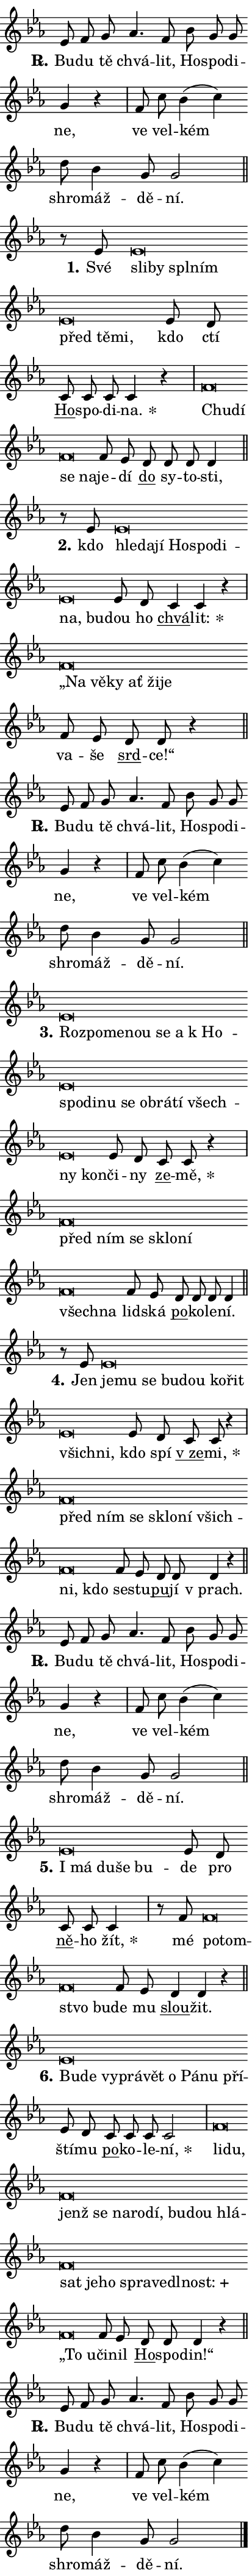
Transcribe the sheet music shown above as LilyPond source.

\version "2.24.0"
\header { tagline = "" }
\paper {
  indent = 0\cm
  top-margin = 0\cm
  right-margin = 0.13\cm % to fit lyric hyphens
  bottom-margin = 0\cm
  left-margin = 0\cm
  paper-width = 7\cm
  page-breaking = #ly:one-page-breaking
  system-system-spacing.basic-distance = #11
  score-system-spacing.basic-distance = #11
  ragged-last = ##f
}


%% Author: Thomas Morley
%% https://lists.gnu.org/archive/html/lilypond-user/2020-05/msg00002.html
#(define (line-position grob)
"Returns position of @var[grob} in current system:
   @code{'start}, if at first time-step
   @code{'end}, if at last time-step
   @code{'middle} otherwise
"
  (let* ((col (ly:item-get-column grob))
         (ln (ly:grob-object col 'left-neighbor))
         (rn (ly:grob-object col 'right-neighbor))
         (col-to-check-left (if (ly:grob? ln) ln col))
         (col-to-check-right (if (ly:grob? rn) rn col))
         (break-dir-left
           (and
             (ly:grob-property col-to-check-left 'non-musical #f)
             (ly:item-break-dir col-to-check-left)))
         (break-dir-right
           (and
             (ly:grob-property col-to-check-right 'non-musical #f)
             (ly:item-break-dir col-to-check-right))))
        (cond ((eqv? 1 break-dir-left) 'start)
              ((eqv? -1 break-dir-right) 'end)
              (else 'middle))))

#(define (tranparent-at-line-position vctor)
  (lambda (grob)
  "Relying on @code{line-position} select the relevant enry from @var{vctor}.
Used to determine transparency,"
    (case (line-position grob)
      ((end) (not (vector-ref vctor 0)))
      ((middle) (not (vector-ref vctor 1)))
      ((start) (not (vector-ref vctor 2))))))

noteHeadBreakVisibility =
#(define-music-function (break-visibility)(vector?)
"Makes @code{NoteHead}s transparent relying on @var{break-visibility}"
#{
  \override NoteHead.transparent =
    #(tranparent-at-line-position break-visibility)
#})

#(define delete-ledgers-for-transparent-note-heads
  (lambda (grob)
    "Reads whether a @code{NoteHead} is transparent.
If so this @code{NoteHead} is removed from @code{'note-heads} from
@var{grob}, which is supposed to be @code{LedgerLineSpanner}.
As a result ledgers are not printed for this @code{NoteHead}"
    (let* ((nhds-array (ly:grob-object grob 'note-heads))
           (nhds-list
             (if (ly:grob-array? nhds-array)
                 (ly:grob-array->list nhds-array)
                 '()))
           ;; Relies on the transparent-property being done before
           ;; Staff.LedgerLineSpanner.after-line-breaking is executed.
           ;; This is fragile ...
           (to-keep
             (remove
               (lambda (nhd)
                 (ly:grob-property nhd 'transparent #f))
               nhds-list)))
      ;; TODO find a better method to iterate over grob-arrays, similiar
      ;; to filter/remove etc for lists
      ;; For now rebuilt from scratch
      (set! (ly:grob-object grob 'note-heads)  '())
      (for-each
        (lambda (nhd)
          (ly:pointer-group-interface::add-grob grob 'note-heads nhd))
        to-keep))))

squashNotes = {
  \override NoteHead.X-extent = #'(-0.2 . 0.2)
  \override NoteHead.Y-extent = #'(-0.75 . 0)
  \override NoteHead.stencil =
    #(lambda (grob)
       (let ((pos (ly:grob-property grob 'staff-position)))
         (begin
           (if (< pos -7) (display "ERROR: Lower brevis then expected\n") (display ""))
           (if (<= pos -6) ly:text-interface::print ly:note-head::print))))
}
unSquashNotes = {
  \revert NoteHead.X-extent
  \revert NoteHead.Y-extent
  \revert NoteHead.stencil
}

hideNotes = \noteHeadBreakVisibility #begin-of-line-visible
unHideNotes = \noteHeadBreakVisibility #all-visible

% work-around for resetting accidentals
% https://lilypond.org/doc/v2.23/Documentation/notation/displaying-rhythms#unmetered-music
cadenzaMeasure = {
  \cadenzaOff
  \partial 1024 s1024
  \cadenzaOn
}

#(define-markup-command (accent layout props text) (markup?)
  "Underline accented syllable"
  (interpret-markup layout props
    #{\markup \override #'(offset . 4.3) \underline { #text }#}))

responsum = \markup \concat {
  "R" \hspace #-1.05 \path #0.1 #'((moveto 0 0.07) (lineto 0.9 0.8)) \hspace #0.05 "."
}

spaceSize = #0.6828661417322834 % exact space size for TeX Gyre Schola

\layout {
  \context {
    \Staff
    \remove "Time_signature_engraver"
    \override LedgerLineSpanner.after-line-breaking = #delete-ledgers-for-transparent-note-heads
  }
  \context {
    \Lyrics {
      \override LyricSpace.minimum-distance = \spaceSize
      \override LyricText.font-name = #"TeX Gyre Schola"
      \override LyricText.font-size = 1
      \override StanzaNumber.font-name = #"TeX Gyre Schola Bold"
      \override StanzaNumber.font-size = 1
    }
  }
  \context {
    \Score 
    \override NoteHead.text =
      #(lambda (grob) 
        (let ((pos (ly:grob-property grob 'staff-position)))
          #{\markup {
            \combine
              \halign #-0.55 \raise #(if (= pos -6) 0 0.5) \override #'(thickness . 2) \draw-line #'(3.2 . 0)
              \musicglyph "noteheads.sM1"
          }#}))
  }
}

% magnetic-lyrics.ily
%
%   written by
%     Jean Abou Samra <jean@abou-samra.fr>
%     Werner Lemberg <wl@gnu.org>
%
%   adapted by
%     Jiri Hon <jiri.hon@gmail.com>
%
% Version 2022-Apr-15

% https://www.mail-archive.com/lilypond-user@gnu.org/msg149350.html

#(define (Left_hyphen_pointer_engraver context)
   "Collect syllable-hyphen-syllable occurrences in lyrics and store
them in properties.  This engraver only looks to the left.  For
example, if the lyrics input is @code{foo -- bar}, it does the
following.

@itemize @bullet
@item
Set the @code{text} property of the @code{LyricHyphen} grob between
@q{foo} and @q{bar} to @code{foo}.

@item
Set the @code{left-hyphen} property of the @code{LyricText} grob with
text @q{foo} to the @code{LyricHyphen} grob between @q{foo} and
@q{bar}.
@end itemize

Use this auxiliary engraver in combination with the
@code{lyric-@/text::@/apply-@/magnetic-@/offset!} hook."
   (let ((hyphen #f)
         (text #f))
     (make-engraver
      (acknowledgers
       ((lyric-syllable-interface engraver grob source-engraver)
        (set! text grob)))
      (end-acknowledgers
       ((lyric-hyphen-interface engraver grob source-engraver)
        ;(when (not (grob::has-interface grob 'lyric-space-interface))
          (set! hyphen grob)));)
      ((stop-translation-timestep engraver)
       (when (and text hyphen)
         (ly:grob-set-object! text 'left-hyphen hyphen))
       (set! text #f)
       (set! hyphen #f)))))

#(define (lyric-text::apply-magnetic-offset! grob)
   "If the space between two syllables is less than the value in
property @code{LyricText@/.details@/.squash-threshold}, move the right
syllable to the left so that it gets concatenated with the left
syllable.

Use this function as a hook for
@code{LyricText@/.after-@/line-@/breaking} if the
@code{Left_@/hyphen_@/pointer_@/engraver} is active."
   (let ((hyphen (ly:grob-object grob 'left-hyphen #f)))
     (when hyphen
       (let ((left-text (ly:spanner-bound hyphen LEFT)))
         (when (grob::has-interface left-text 'lyric-syllable-interface)
           (let* ((common (ly:grob-common-refpoint grob left-text X))
                  (this-x-ext (ly:grob-extent grob common X))
                  (left-x-ext
                   (begin
                     ;; Trigger magnetism for left-text.
                     (ly:grob-property left-text 'after-line-breaking)
                     (ly:grob-extent left-text common X)))
                  ;; `delta` is the gap width between two syllables.
                  (delta (- (interval-start this-x-ext)
                            (interval-end left-x-ext)))
                  (details (ly:grob-property grob 'details))
                  (threshold (assoc-get 'squash-threshold details 0.2)))
             (when (< delta threshold)
               (let* (;; We have to manipulate the input text so that
                      ;; ligatures crossing syllable boundaries are not
                      ;; disabled.  For languages based on the Latin
                      ;; script this is essentially a beautification.
                      ;; However, for non-Western scripts it can be a
                      ;; necessity.
                      (lt (ly:grob-property left-text 'text))
                      (rt (ly:grob-property grob 'text))
                      (is-space (grob::has-interface hyphen 'lyric-space-interface))
                      (space (if is-space " " ""))
                      (extra-delta (if is-space spaceSize 0))
                      ;; Append new syllable.
                      (ltrt-space (if (and (string? lt) (string? rt))
                                (string-append lt space rt)
                                (make-concat-markup (list lt space rt))))
                      ;; Right-align `ltrt` to the right side.
                      (ltrt-space-markup (grob-interpret-markup
                               grob
                               (make-translate-markup
                                (cons (interval-length this-x-ext) 0)
                                (make-right-align-markup ltrt-space)))))
                 (begin
                   ;; Don't print `left-text`.
                   (ly:grob-set-property! left-text 'stencil #f)
                   ;; Set text and stencil (which holds all collected
                   ;; syllables so far) and shift it to the left.
                   (ly:grob-set-property! grob 'text ltrt-space)
                   (ly:grob-set-property! grob 'stencil ltrt-space-markup)
                   (ly:grob-translate-axis! grob (- (- delta extra-delta)) X))))))))))


#(define (lyric-hyphen::displace-bounds-first grob)
   ;; Make very sure this callback isn't triggered too early.
   (let ((left (ly:spanner-bound grob LEFT))
         (right (ly:spanner-bound grob RIGHT)))
     (ly:grob-property left 'after-line-breaking)
     (ly:grob-property right 'after-line-breaking)
     (ly:lyric-hyphen::print grob)))

squashThreshold = #0.4

\layout {
  \context {
    \Lyrics
    \consists #Left_hyphen_pointer_engraver
    \override LyricText.after-line-breaking =
      #lyric-text::apply-magnetic-offset!
    \override LyricHyphen.stencil = #lyric-hyphen::displace-bounds-first
    \override LyricText.details.squash-threshold = \squashThreshold
    \override LyricHyphen.minimum-distance = 0
    \override LyricHyphen.minimum-length = \squashThreshold
  }
}

squashText = \override LyricText.details.squash-threshold = 9999
unSquashText = \override LyricText.details.squash-threshold = \squashThreshold

leftText = \override LyricText.self-alignment-X = #LEFT
unLeftText = \revert LyricText.self-alignment-X

starOffset = #(lambda (grob) 
                (let ((x_offset (ly:self-alignment-interface::aligned-on-x-parent grob)))
                  (if (= x_offset 0) 0 (+ x_offset 1.2))))

star = #(define-music-function (syllable)(string?)
"Append star separator at the end of a syllable"
#{
  \once \override LyricText.X-offset = #starOffset
  \lyricmode { \markup {
    #syllable
    \override #'((font-name . "TeX Gyre Schola Bold")) \hspace #0.2 \lower #0.65 \larger "*"
  } }
#})

starAccent = #(define-music-function (syllable)(string?)
"Append star separator at the end of a syllable and make accent"
#{
  \once \override LyricText.X-offset = #starOffset
  \lyricmode { \markup {
    \accent #syllable
    \override #'((font-name . "TeX Gyre Schola Bold")) \hspace #0.2 \lower #0.65 \larger "*"
  } }
#})

breath = #(define-music-function (syllable)(string?)
"Append breathing indicator at the end of a syllable"
#{
  \lyricmode { \markup { #syllable "+" } }
#})

optionalBreath = #(define-music-function (syllable)(string?)
"Append optional breathing indicator at the end of a syllable"
#{
  \lyricmode { \markup { #syllable "(+)" } }
#})


\score {
    <<
        \new Voice = "melody" { \cadenzaOn \key es \major \relative { es'8 f g as4. f8 \bar "" bes g g \bar "" g4 r \cadenzaMeasure \bar "|" f8 c' \bar "" bes4( c) \bar "" d8 bes4 g8 g2 \cadenzaMeasure \bar "||" \break } }
        \new Lyrics \lyricsto "melody" { \lyricmode { \set stanza = \responsum
Bu -- du tě chvá -- lit, Ho -- spo -- di -- ne, ve vel -- kém shro -- máž -- dě -- ní. } }
    >>
    \layout {}
}

\score {
    <<
        \new Voice = "melody" { \cadenzaOn \key es \major \relative { r8 es'8 \squashNotes es\breve*1/16 \hideNotes \breve*1/16 \bar "" \breve*1/16 \bar "" \breve*1/16 \bar "" \breve*1/16 \bar "" \breve*1/16 \breve*1/16 \bar "" \unHideNotes \unSquashNotes es8 d \bar "" c c c c4 r \cadenzaMeasure \bar "|" \squashNotes f\breve*1/16 \hideNotes \breve*1/16 \bar "" \breve*1/16 \breve*1/16 \bar "" \unHideNotes \unSquashNotes f8 es \bar "" d d d d4 \cadenzaMeasure \bar "||" \break } }
        \new Lyrics \lyricsto "melody" { \lyricmode { \set stanza = "1."
Své \leftText sli -- \squashText by spl -- ním před tě -- mi, \unLeftText \unSquashText kdo ctí \markup \accent Ho -- spo -- di -- \star na. \leftText Chu -- \squashText dí se na -- \unLeftText \unSquashText je -- dí \markup \accent do sy -- to -- sti, } }
    >>
    \layout {}
}

\score {
    <<
        \new Voice = "melody" { \cadenzaOn \key es \major \relative { r8 es'8 \squashNotes es\breve*1/16 \hideNotes \breve*1/16 \bar "" \breve*1/16 \bar "" \breve*1/16 \bar "" \breve*1/16 \bar "" \breve*1/16 \bar "" \breve*1/16 \breve*1/16 \bar "" \unHideNotes \unSquashNotes es8 d \bar "" c4 c r \cadenzaMeasure \bar "|" \squashNotes f\breve*1/16 \hideNotes \breve*1/16 \bar "" \breve*1/16 \bar "" \breve*1/16 \bar "" \breve*1/16 \breve*1/16 \bar "" \unHideNotes \unSquashNotes f8 es \bar "" d8 d r4 \cadenzaMeasure \bar "||" \break } }
        \new Lyrics \lyricsto "melody" { \lyricmode { \set stanza = "2."
kdo \leftText hle -- \squashText da -- jí Ho -- spo -- di -- na, bu -- \unLeftText \unSquashText dou ho \markup \accent chvá -- \star lit: \leftText „Na \squashText vě -- ky ať ži -- je \unLeftText \unSquashText va -- še \markup \accent srd -- ce!“ } }
    >>
    \layout {}
}

\score {
    <<
        \new Voice = "melody" { \cadenzaOn \key es \major \relative { es'8 f g as4. f8 \bar "" bes g g \bar "" g4 r \cadenzaMeasure \bar "|" f8 c' \bar "" bes4( c) \bar "" d8 bes4 g8 g2 \cadenzaMeasure \bar "||" \break } }
        \new Lyrics \lyricsto "melody" { \lyricmode { \set stanza = \responsum
Bu -- du tě chvá -- lit, Ho -- spo -- di -- ne, ve vel -- kém shro -- máž -- dě -- ní. } }
    >>
    \layout {}
}

\score {
    <<
        \new Voice = "melody" { \cadenzaOn \key es \major \relative { \squashNotes es'\breve*1/16 \hideNotes \breve*1/16 \bar "" \breve*1/16 \bar "" \breve*1/16 \bar "" \breve*1/16 \bar "" \breve*1/16 \bar "" \breve*1/16 \bar "" \breve*1/16 \bar "" \breve*1/16 \bar "" \breve*1/16 \bar "" \breve*1/16 \bar "" \breve*1/16 \bar "" \breve*1/16 \bar "" \breve*1/16 \bar "" \breve*1/16 \bar "" \breve*1/16 \breve*1/16 \bar "" \unHideNotes \unSquashNotes es8 d \bar "" c8 c r4 \cadenzaMeasure \bar "|" \squashNotes f\breve*1/16 \hideNotes \breve*1/16 \bar "" \breve*1/16 \bar "" \breve*1/16 \bar "" \breve*1/16 \bar "" \breve*1/16 \breve*1/16 \bar "" \unHideNotes \unSquashNotes f8 es \bar "" d d d d4 \cadenzaMeasure \bar "||" \break } }
        \new Lyrics \lyricsto "melody" { \lyricmode { \set stanza = "3."
\leftText Roz -- \squashText po -- me -- nou se a "k Ho" -- spo -- di -- nu se ob -- rá -- tí všech -- ny kon -- \unLeftText \unSquashText či -- ny \markup \accent ze -- \star mě, \leftText před \squashText ním se sklo -- ní všech -- na \unLeftText \unSquashText lid -- ská \markup \accent po -- ko -- le -- ní. } }
    >>
    \layout {}
}

\score {
    <<
        \new Voice = "melody" { \cadenzaOn \key es \major \relative { r8 es'8 \squashNotes es\breve*1/16 \hideNotes \breve*1/16 \bar "" \breve*1/16 \bar "" \breve*1/16 \bar "" \breve*1/16 \bar "" \breve*1/16 \bar "" \breve*1/16 \bar "" \breve*1/16 \breve*1/16 \bar "" \unHideNotes \unSquashNotes es8 d \bar "" c8 c r4 \cadenzaMeasure \bar "|" \squashNotes f\breve*1/16 \hideNotes \breve*1/16 \bar "" \breve*1/16 \bar "" \breve*1/16 \bar "" \breve*1/16 \bar "" \breve*1/16 \bar "" \breve*1/16 \breve*1/16 \bar "" \unHideNotes \unSquashNotes f8 es \bar "" d d d4 r \cadenzaMeasure \bar "||" \break } }
        \new Lyrics \lyricsto "melody" { \lyricmode { \set stanza = "4."
Jen \leftText je -- \squashText mu se bu -- dou ko -- řit všich -- ni, \unLeftText \unSquashText kdo spí \markup \accent "v ze" -- \star mi, \leftText před \squashText ním se sklo -- ní všich -- ni, kdo \unLeftText \unSquashText se -- stu -- \markup \accent pu -- jí "v prach." } }
    >>
    \layout {}
}

\score {
    <<
        \new Voice = "melody" { \cadenzaOn \key es \major \relative { es'8 f g as4. f8 \bar "" bes g g \bar "" g4 r \cadenzaMeasure \bar "|" f8 c' \bar "" bes4( c) \bar "" d8 bes4 g8 g2 \cadenzaMeasure \bar "||" \break } }
        \new Lyrics \lyricsto "melody" { \lyricmode { \set stanza = \responsum
Bu -- du tě chvá -- lit, Ho -- spo -- di -- ne, ve vel -- kém shro -- máž -- dě -- ní. } }
    >>
    \layout {}
}

\score {
    <<
        \new Voice = "melody" { \cadenzaOn \key es \major \relative { \squashNotes es'\breve*1/16 \hideNotes \breve*1/16 \bar "" \breve*1/16 \bar "" \breve*1/16 \breve*1/16 \bar "" \unHideNotes \unSquashNotes es8 d \bar "" c c c4 \cadenzaMeasure \bar "|" r8 f8 \squashNotes f\breve*1/16 \hideNotes \breve*1/16 \bar "" \breve*1/16 \breve*1/16 \bar "" \unHideNotes \unSquashNotes f8 es \bar "" d4 d r \cadenzaMeasure \bar "||" \break } }
        \new Lyrics \lyricsto "melody" { \lyricmode { \set stanza = "5."
\leftText I \squashText má du -- še bu -- \unLeftText \unSquashText de pro \markup \accent ně -- ho \star žít, mé \leftText po -- \squashText tom -- stvo bu -- \unLeftText \unSquashText de mu \markup \accent slou -- žit. } }
    >>
    \layout {}
}

\score {
    <<
        \new Voice = "melody" { \cadenzaOn \key es \major \relative { \squashNotes es'\breve*1/16 \hideNotes \breve*1/16 \bar "" \breve*1/16 \bar "" \breve*1/16 \bar "" \breve*1/16 \bar "" \breve*1/16 \bar "" \breve*1/16 \bar "" \breve*1/16 \breve*1/16 \bar "" \unHideNotes \unSquashNotes es8 d \bar "" c c c c2 \cadenzaMeasure \bar "|" \squashNotes f\breve*1/16 \hideNotes \breve*1/16 \bar "" \breve*1/16 \bar "" \breve*1/16 \bar "" \breve*1/16 \bar "" \breve*1/16 \bar "" \breve*1/16 \bar "" \breve*1/16 \bar "" \breve*1/16 \bar "" \breve*1/16 \bar "" \breve*1/16 \bar "" \breve*1/16 \bar "" \breve*1/16 \bar "" \breve*1/16 \bar "" \breve*1/16 \bar "" \breve*1/16 \bar "" \breve*1/16 \bar "" \breve*1/16 \breve*1/16 \bar "" \unHideNotes \unSquashNotes f8 es \bar "" d d d4 r \cadenzaMeasure \bar "||" \break } }
        \new Lyrics \lyricsto "melody" { \lyricmode { \set stanza = "6."
\leftText Bu -- \squashText de vy -- prá -- vět o Pá -- nu pří -- \unLeftText \unSquashText ští -- mu \markup \accent po -- ko -- le -- \star ní, \leftText li -- \squashText du, jenž se na -- ro -- dí, bu -- dou hlá -- sat je -- ho spra -- ve -- dl -- \breath "nost:" „To u -- \unLeftText \unSquashText či -- nil \markup \accent Ho -- spo -- din!“ } }
    >>
    \layout {}
}

\score {
    <<
        \new Voice = "melody" { \cadenzaOn \key es \major \relative { es'8 f g as4. f8 \bar "" bes g g \bar "" g4 r \cadenzaMeasure \bar "|" f8 c' \bar "" bes4( c) \bar "" d8 bes4 g8 g2 \cadenzaMeasure \bar "||" \break } \bar "|." }
        \new Lyrics \lyricsto "melody" { \lyricmode { \set stanza = \responsum
Bu -- du tě chvá -- lit, Ho -- spo -- di -- ne, ve vel -- kém shro -- máž -- dě -- ní. } }
    >>
    \layout {}
}
